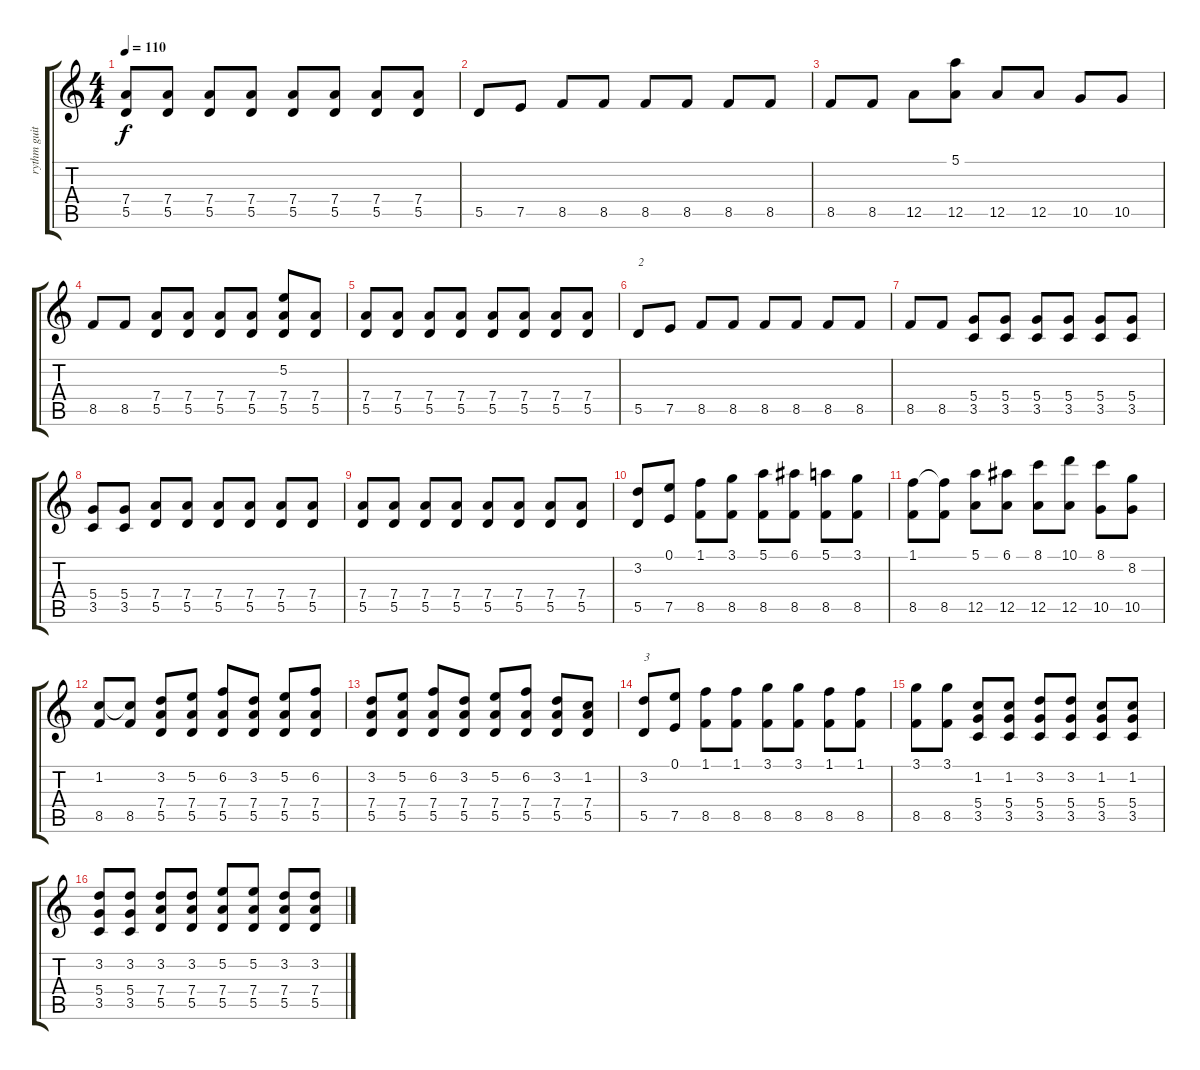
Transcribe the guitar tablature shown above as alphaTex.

\track ("rythm guitar" "rythm guit") {instrument distortionguitar}
\staff {score tabs}
\tuning (E4 B3 G3 D3 A2 E2) {hide}
\ts (4 4)
\tempo 110
\clef g2
\ks c
(7.4 5.5).8{dy f} (7.4 5.5).8 (7.4 5.5).8 (7.4 5.5).8 (7.4 5.5).8 (7.4 5.5).8 (7.4 5.5).8 (7.4 5.5).8 |
5.5.8 7.5.8 8.5.8 8.5.8 8.5.8 8.5.8 8.5.8 8.5.8 |
8.5.8 8.5.8 12.5.8 (5.1 12.5).8 12.5.8 12.5.8 10.5.8 10.5.8 |
8.5.8 8.5.8 (7.4 5.5).8 (7.4 5.5).8 (7.4 5.5).8 (7.4 5.5).8 (5.2 7.4 5.5).8 (7.4 5.5).8 |
(7.4 5.5).8 (7.4 5.5).8 (7.4 5.5).8 (7.4 5.5).8 (7.4 5.5).8 (7.4 5.5).8 (7.4 5.5).8 (7.4 5.5).8 |
5.5.8{txt "2"} 7.5.8 8.5.8 8.5.8 8.5.8 8.5.8 8.5.8 8.5.8 |
8.5.8 8.5.8 (5.4 3.5).8 (5.4 3.5).8 (5.4 3.5).8 (5.4 3.5).8 (5.4 3.5).8 (5.4 3.5).8 |
(5.4 3.5).8 (5.4 3.5).8 (7.4 5.5).8 (7.4 5.5).8 (7.4 5.5).8 (7.4 5.5).8 (7.4 5.5).8 (7.4 5.5).8 |
(7.4 5.5).8 (7.4 5.5).8 (7.4 5.5).8 (7.4 5.5).8 (7.4 5.5).8 (7.4 5.5).8 (7.4 5.5).8 (7.4 5.5).8 |
(3.2 5.5).8 (0.1 7.5).8 (1.1 8.5).8 (3.1 8.5).8 (5.1 8.5).8 (6.1 8.5).8 (5.1 8.5).8 (3.1 8.5).8 |
(1.1 8.5).8 (1.1{t} 8.5).8 (5.1 12.5).8 (6.1 12.5).8 (8.1 12.5).8 (10.1 12.5).8 (8.1 10.5).8 (8.2 10.5).8 |
(1.2 8.5).8 (1.2{t} 8.5).8 (3.2 7.4 5.5).8 (5.2 7.4 5.5).8 (6.2 7.4 5.5).8 (3.2 7.4 5.5).8 (5.2 7.4 5.5).8 (6.2 7.4 5.5).8 |
(3.2 7.4 5.5).8 (5.2 7.4 5.5).8 (6.2 7.4 5.5).8 (3.2 7.4 5.5).8 (5.2 7.4 5.5).8 (6.2 7.4 5.5).8 (3.2 7.4 5.5).8 (1.2 7.4 5.5).8 |
(3.2 5.5).8{txt "3"} (0.1 7.5).8 (1.1 8.5).8 (1.1 8.5).8 (3.1 8.5).8 (3.1 8.5).8 (1.1 8.5).8 (1.1 8.5).8 |
(3.1 8.5).8 (3.1 8.5).8 (1.2 5.4 3.5).8 (1.2 5.4 3.5).8 (3.2 5.4 3.5).8 (3.2 5.4 3.5).8 (1.2 5.4 3.5).8 (1.2 5.4 3.5).8 |
(3.2 5.4 3.5).8 (3.2 5.4 3.5).8 (3.2 7.4 5.5).8 (3.2 7.4 5.5).8 (5.2 7.4 5.5).8 (5.2 7.4 5.5).8 (3.2 7.4 5.5).8 (3.2 7.4 5.5).8
